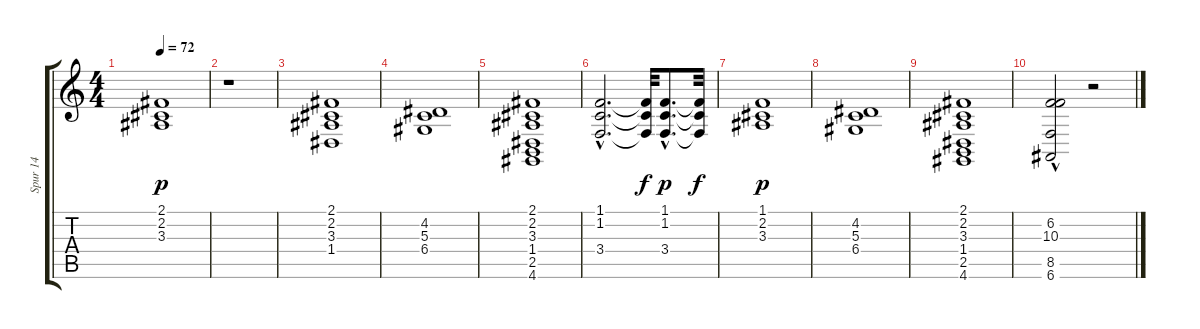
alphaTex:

\track ("Spur 14" "Spur 14") {instrument pad2warm}
\staff {score tabs}
\tuning (E4 B3 G3 D3 A2 E2) {hide}
\ts (4 4)
\tempo 72
\clef g2
\ks c
(2.1 2.2 3.3).1{dy p} |
r.1 |
(2.1 2.2 3.3 1.4).1 |
(4.2 5.3 6.4).1 |
(2.1 2.2 3.3 1.4 2.5 4.6).1 |
(1.1{hac} 1.2{hac} 3.4{hac}).2{d} (1.1{t} 1.2{t} 3.4{t}).32{dy f} (1.1{hac} 1.2{hac} 3.4{hac}).8{d dy p} (1.1{t} 1.2{t} 3.4{t}).32{dy f} |
(1.1 2.2 3.3).1{dy p} |
(4.2 5.3 6.4).1 |
(2.1 2.2 3.3 1.4 2.5 4.6).1 |
(6.2 10.3 8.5 6.6{hac}).2 r.2
